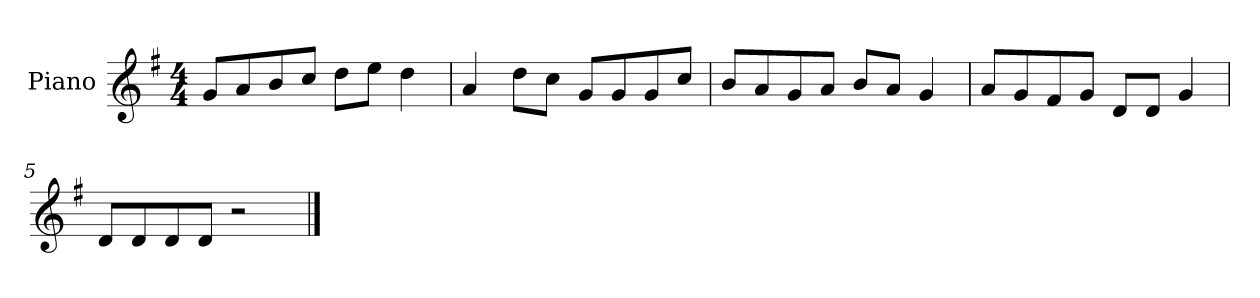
**kern
*part1
*staff1
*I"Piano
*I'P-no
*clefG2
*k[f#]
*M4/4
*MM90
=1
8g/L
8a/
8b/
8cc/J
8dd\L
8ee\J
4dd\
=2
4a/
8dd\L
8cc\J
8g/L
8g/
8g/
8cc/J
=3
8b/L
8a/
8g/
8a/J
8b/L
8a/J
4g/
=4
8a/L
8g/
8f#/
8g/J
8d/L
8d/J
4g/
=5
8d/L
8d/
8d/
8d/J
2r
==
*-
